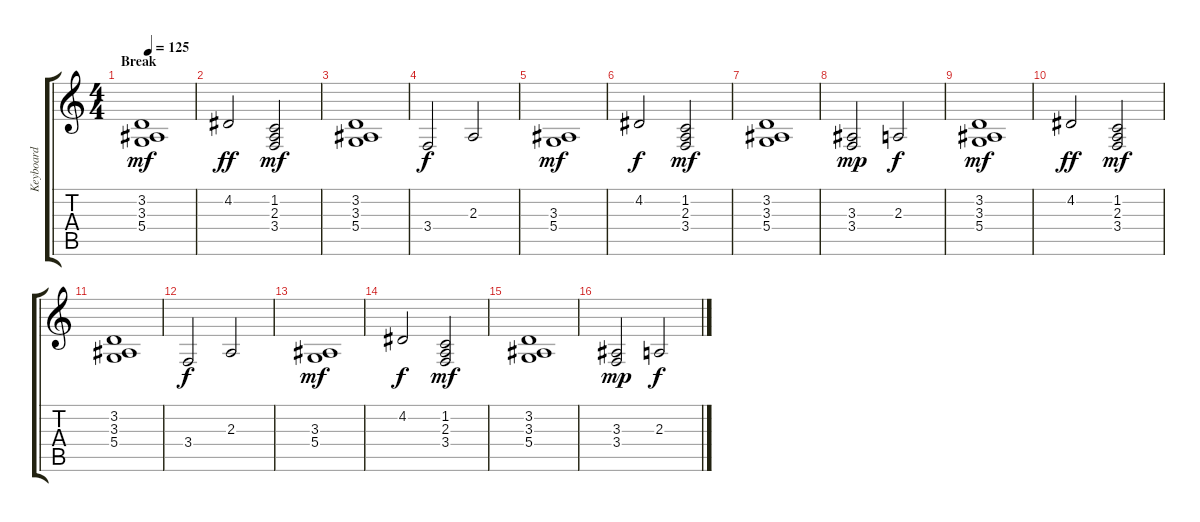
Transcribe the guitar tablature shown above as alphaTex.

\track ("Keyboard" "Keyboard") {instrument pad2warm}
\staff {score tabs}
\tuning (E4 B3 G3 D3 A2 E2) {hide}
\ts (4 4)
\section ("" "Break")
\tempo 125
\clef g2
\ks c
(3.2 3.3 5.4).1{dy mf} |
4.2.2{dy ff} (1.2 2.3 3.4).2{dy mf} |
(3.2 3.3 5.4).1 |
3.4.2{dy f} 2.3.2 |
(3.3 5.4).1{dy mf} |
4.2.2{dy f} (1.2 2.3 3.4).2{dy mf} |
(3.2 3.3 5.4).1 |
(3.3 3.4).2{dy mp} 2.3.2{dy f} |
(3.2 3.3 5.4).1{dy mf} |
4.2.2{dy ff} (1.2 2.3 3.4).2{dy mf} |
(3.2 3.3 5.4).1 |
3.4.2{dy f} 2.3.2 |
(3.3 5.4).1{dy mf} |
4.2.2{dy f} (1.2 2.3 3.4).2{dy mf} |
(3.2 3.3 5.4).1 |
(3.3 3.4).2{dy mp} 2.3.2{dy f}
